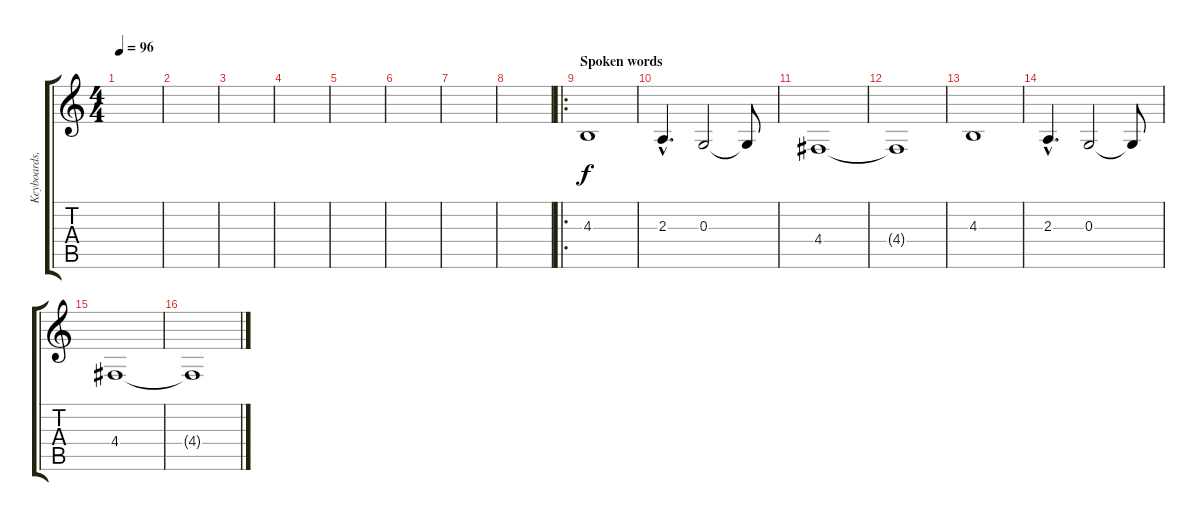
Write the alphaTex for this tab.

\track ("Keyboards, melody" "Keyboards,") {instrument cello}
\staff {score tabs}
\tuning (E4 B3 G3 D3 A2 E2) {hide}
\ts (4 4)
\tempo 96
\clef g2
\ks c
|
|
|
|
|
|
|
|
\ro
\section ("" "Spoken words")
4.3.1 |
2.3{hac}.4{d} 0.3.2 0.3{t}.8 |
4.4.1 |
4.4{t}.1 |
4.3.1 |
2.3{hac}.4{d} 0.3.2 0.3{t}.8 |
4.4.1 |
4.4{t}.1
